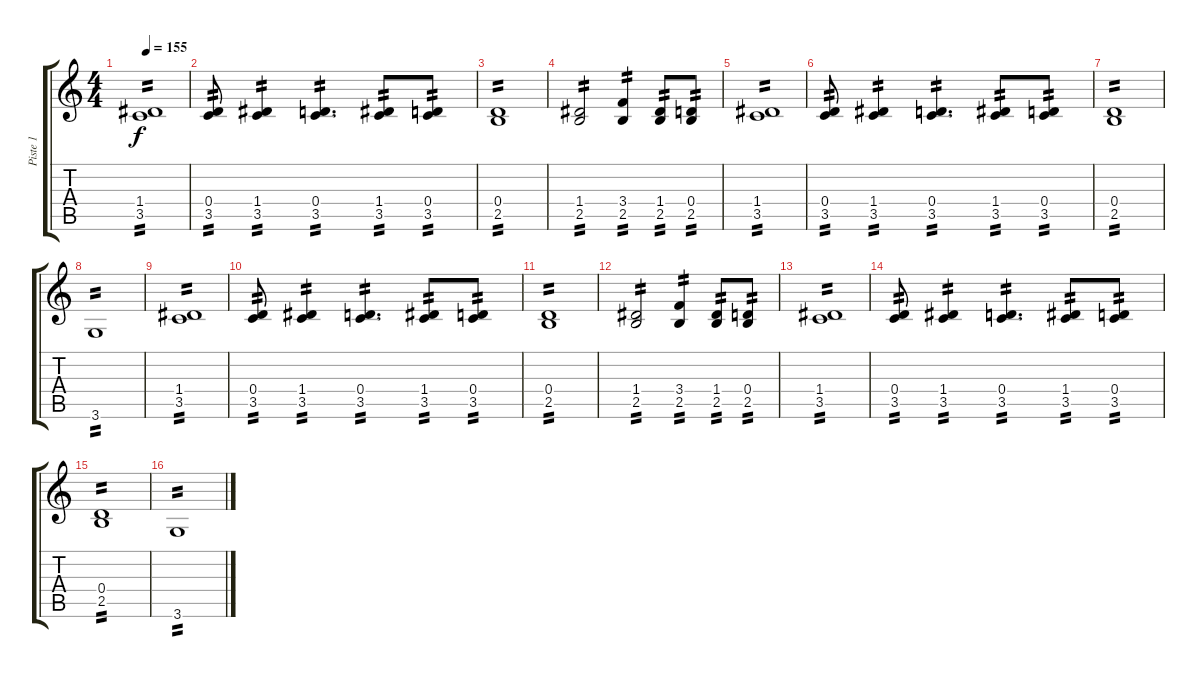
\track ("Piste 1" "Piste 1") {instrument overdrivenguitar}
\staff {score tabs}
\tuning (E4 B3 G3 D3 A2 E2) {hide}
\ts (4 4)
\tempo 155
\clef g2
\ks c
(1.4 3.5).1{tp 2 dy f} |
(0.4 3.5).8{tp 2} (1.4 3.5).4{tp 2} (0.4 3.5).4{d tp 2} (1.4 3.5).8{tp 2} (0.4 3.5).8{tp 2} |
(0.4 2.5).1{tp 2} |
(1.4 2.5).2{tp 2} (3.4 2.5).4{tp 2} (1.4 2.5).8{tp 2} (0.4 2.5).8{tp 2} |
(1.4 3.5).1{tp 2} |
(0.4 3.5).8{tp 2} (1.4 3.5).4{tp 2} (0.4 3.5).4{d tp 2} (1.4 3.5).8{tp 2} (0.4 3.5).8{tp 2} |
(0.4 2.5).1{tp 2} |
3.6.1{tp 2} |
(1.4 3.5).1{tp 2} |
(0.4 3.5).8{tp 2} (1.4 3.5).4{tp 2} (0.4 3.5).4{d tp 2} (1.4 3.5).8{tp 2} (0.4 3.5).8{tp 2} |
(0.4 2.5).1{tp 2} |
(1.4 2.5).2{tp 2} (3.4 2.5).4{tp 2} (1.4 2.5).8{tp 2} (0.4 2.5).8{tp 2} |
(1.4 3.5).1{tp 2} |
(0.4 3.5).8{tp 2} (1.4 3.5).4{tp 2} (0.4 3.5).4{d tp 2} (1.4 3.5).8{tp 2} (0.4 3.5).8{tp 2} |
(0.4 2.5).1{tp 2} |
3.6.1{tp 2}
